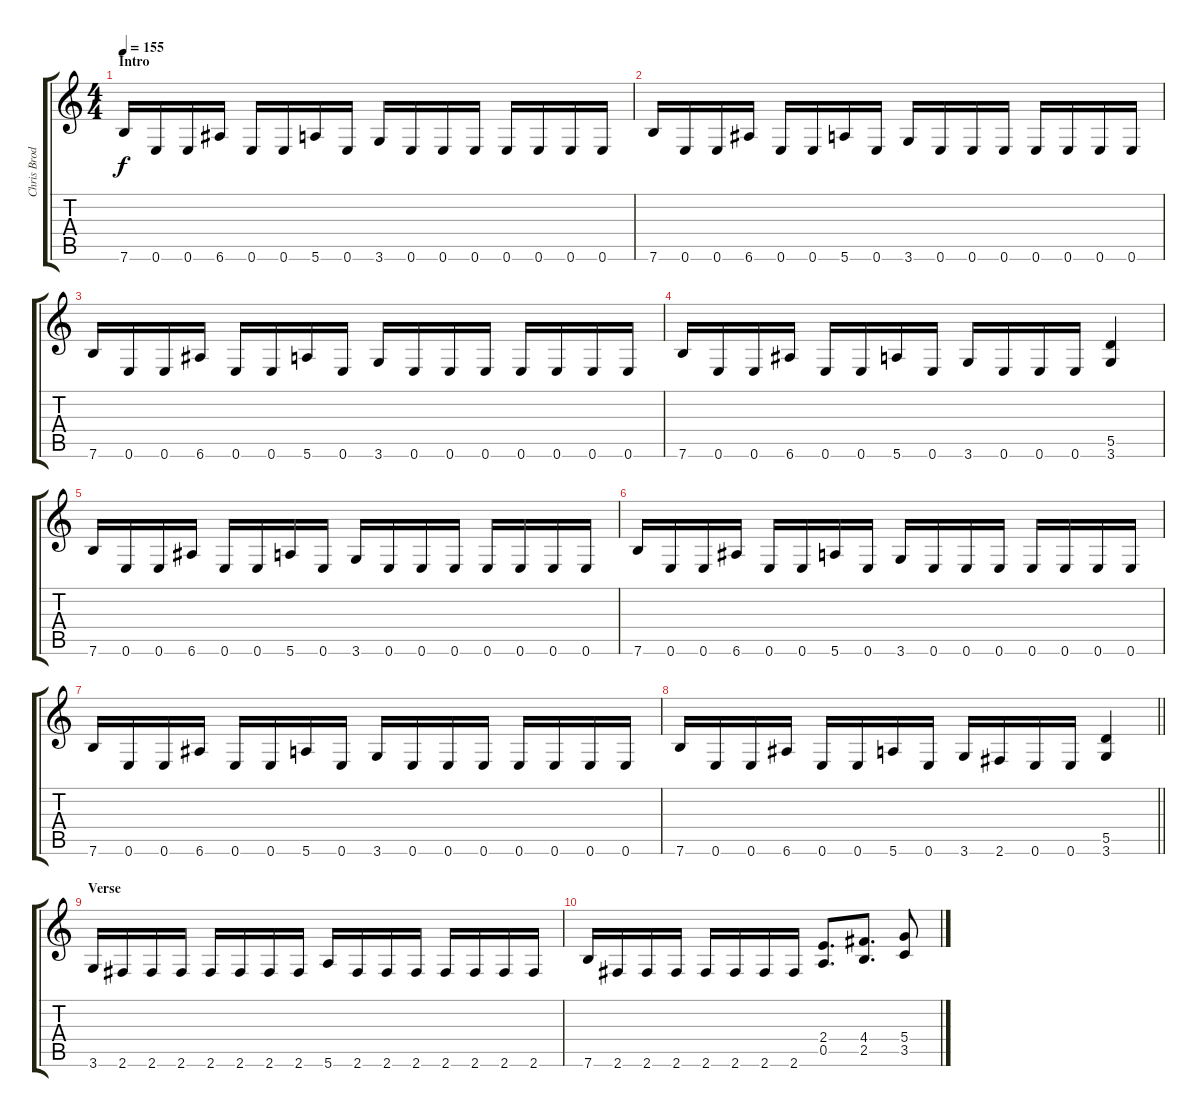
\track ("Chris Broderick" "Chris Brod") {instrument distortionguitar}
\staff {score tabs}
\tuning (E4 B3 G3 D3 A2 E2) {hide}
\ts (4 4)
\section ("" "Intro")
\tempo 155
\clef g2
\ks c
7.6.16{dy f instrument distortionguitar} 0.6.16 0.6.16 6.6.16 0.6.16 0.6.16 5.6.16 0.6.16 3.6.16 0.6.16 0.6.16 0.6.16 0.6.16 0.6.16 0.6.16 0.6.16 |
7.6.16 0.6.16 0.6.16 6.6.16 0.6.16 0.6.16 5.6.16 0.6.16 3.6.16 0.6.16 0.6.16 0.6.16 0.6.16 0.6.16 0.6.16 0.6.16 |
7.6.16 0.6.16 0.6.16 6.6.16 0.6.16 0.6.16 5.6.16 0.6.16 3.6.16 0.6.16 0.6.16 0.6.16 0.6.16 0.6.16 0.6.16 0.6.16 |
7.6.16 0.6.16 0.6.16 6.6.16 0.6.16 0.6.16 5.6.16 0.6.16 3.6.16 0.6.16 0.6.16 0.6.16 (5.5 3.6).4 |
7.6.16 0.6.16 0.6.16 6.6.16 0.6.16 0.6.16 5.6.16 0.6.16 3.6.16 0.6.16 0.6.16 0.6.16 0.6.16 0.6.16 0.6.16 0.6.16 |
7.6.16 0.6.16 0.6.16 6.6.16 0.6.16 0.6.16 5.6.16 0.6.16 3.6.16 0.6.16 0.6.16 0.6.16 0.6.16 0.6.16 0.6.16 0.6.16 |
7.6.16 0.6.16 0.6.16 6.6.16 0.6.16 0.6.16 5.6.16 0.6.16 3.6.16 0.6.16 0.6.16 0.6.16 0.6.16 0.6.16 0.6.16 0.6.16 |
\barLineRight lightlight
7.6.16 0.6.16 0.6.16 6.6.16 0.6.16 0.6.16 5.6.16 0.6.16 3.6.16 2.6.16 0.6.16 0.6.16 (5.5 3.6).4 |
\section ("" "Verse")
3.6.16 2.6.16 2.6.16 2.6.16 2.6.16 2.6.16 2.6.16 2.6.16 5.6.16 2.6.16 2.6.16 2.6.16 2.6.16 2.6.16 2.6.16 2.6.16 |
7.6.16 2.6.16 2.6.16 2.6.16 2.6.16 2.6.16 2.6.16 2.6.16 (2.4 0.5).8{d} (4.4 2.5).8{d} (5.4 3.5).8
